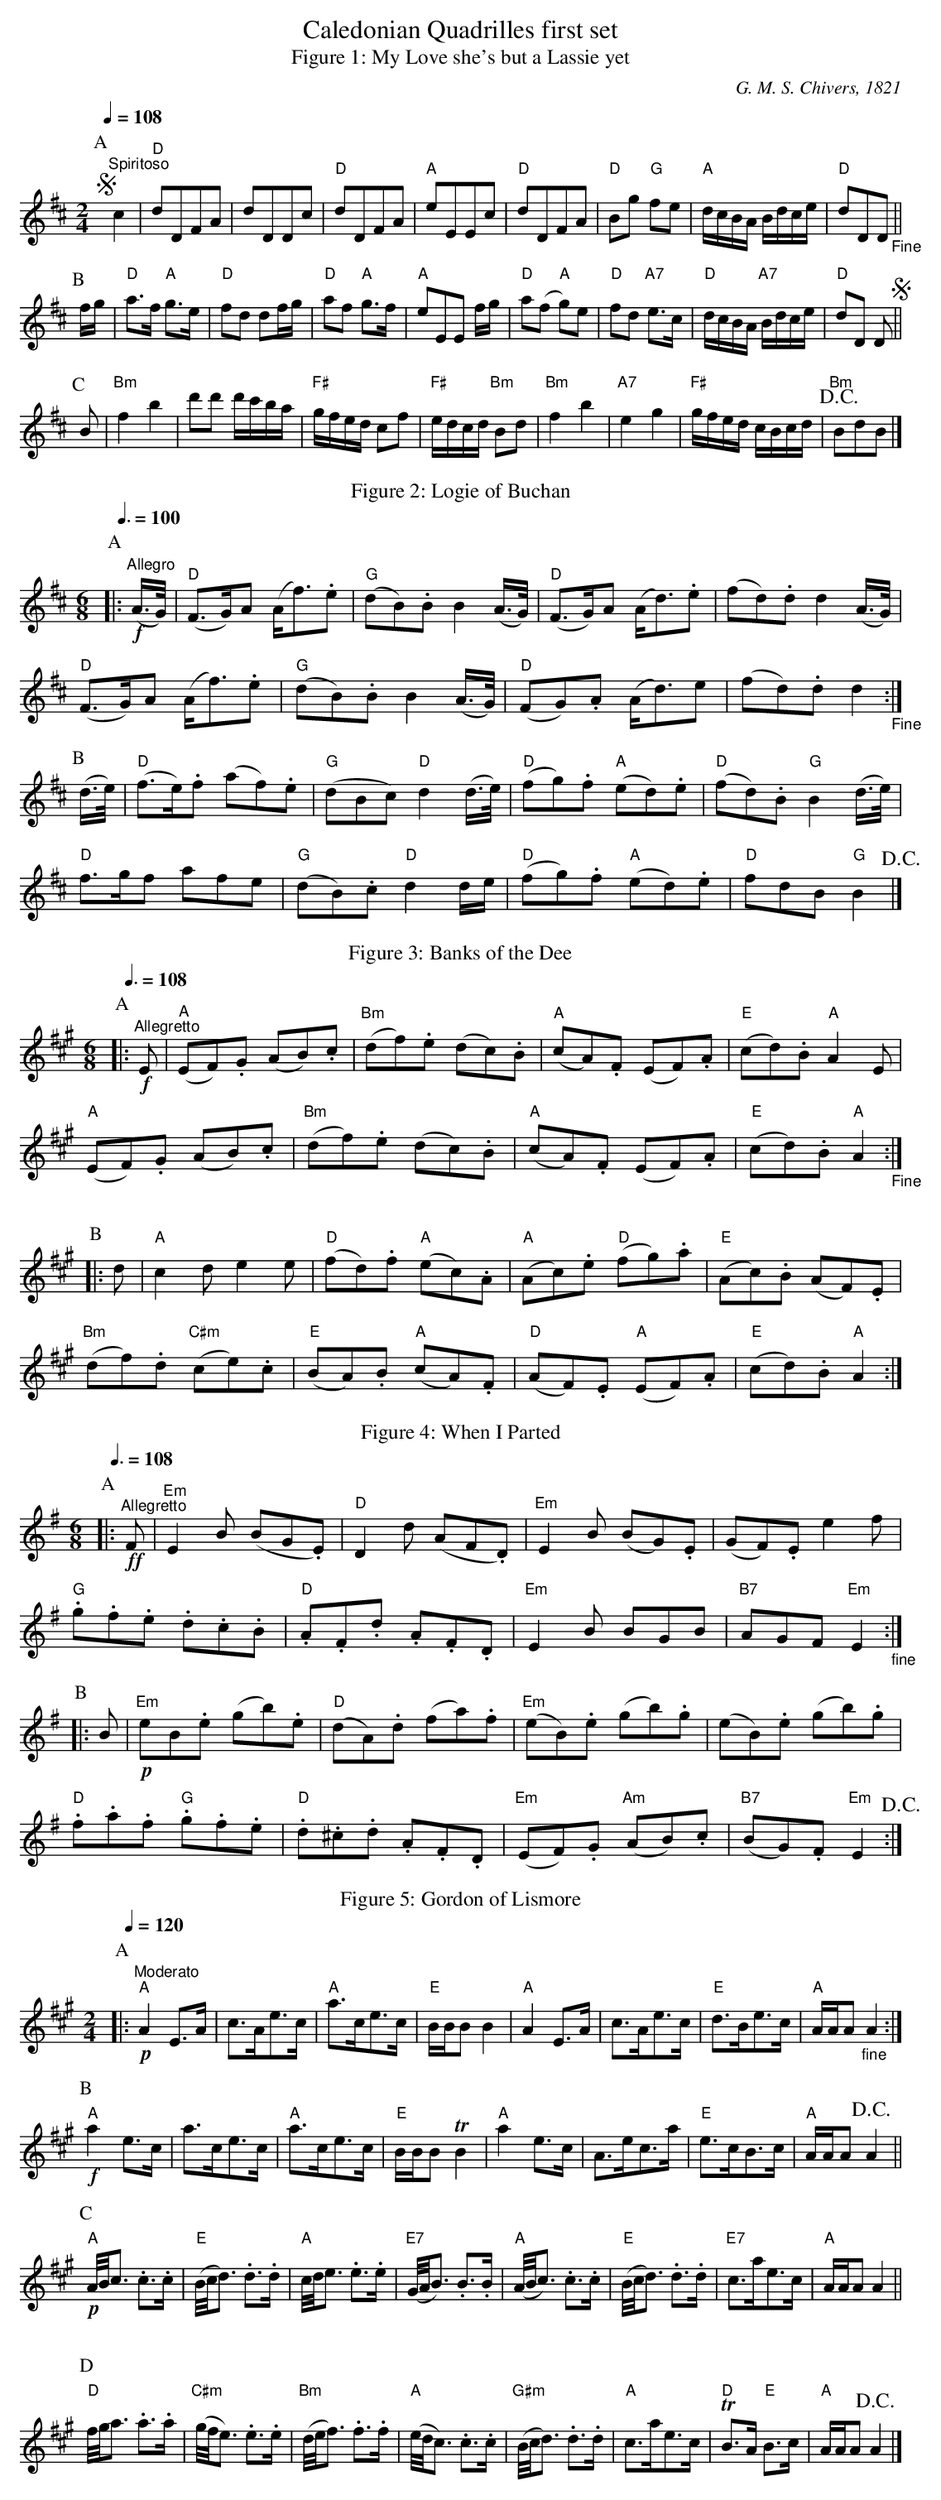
X:1
T:Caledonian Quadrilles first set
T:Figure 1: My Love she's but a Lassie yet
C:G. M. S. Chivers, 1821
Q:1/4=108
L:1/8
M:2/4
K:D
P:A
Sy"^Spiritoso"c2 | "D"dDFA | dDDc | "D"dDFA | "A"eEEc |\
"D"dDFA | "D"Bg "G"fe | "A"d/c/B/A/ B/d/c/e/ | "D"dDD "_Fine" ||
P:B
f/g/ | "D"a>f "A"g>e | "D"fd df/g/ | "D"af "A"g>f | "A"eEE f/g/ |\
"D"a(f "A"g)e | "D"fd "A7"e>c | "D"d/c/B/A/ "A7"B/d/c/e/ | "D"dD D S ||
P:C
B | "Bm"f2 b2 | d'd' d'/c'/b/a/ | "F#"g/f/e/d/ cf | "F#"e/d/c/d/ "Bm"Bd |\
"Bm"f2 b2 | "A7"e2 g2 | "F#"g/f/e/d/ c/B/c/d/ | !D.C.! "Bm"BdB |]
T:Figure 2: Logie of Buchan
Q:3/8=100
L:1/8
M:6/8
K:D
P:A
|: "^Allegro"!f!(A/>G/) | "D"(F>G)A (A<f).e | "G"(dB).B B2 (A/>G/) | "D"(F>G)A (A<d).e | (fd).d d2 (A/>G/) |
"D"(F>G)A (A<f).e | "G"(dB).B B2 (A/>G/) | "D"(FG).A (A<d)e | (fd).d d2 "_Fine" :|
P:B
(d/>e/) | "D"(f>e).f (af).e | "G"(dBc) "D"d2 (d/>e/) | "D"(fg).f "A"(ed).e | "D"(fd).B "G"B2 (d/>e/) |
"D"f>gf afe | "G"(dB).c "D"d2 d/e/ | "D"(fg).f "A"(ed).e | "D"fdB "G"B2 !D.C.! |]
T:Figure 3: Banks of the Dee
Q:3/8=108
L:1/8
M:6/8
K:A
P:A
|: "^Allegretto" !f!E | "A"(EF).G (AB).c | "Bm"(df).e (dc).B | "A"(cA).F (EF).A | "E"(cd).B "A"A2E |
"A"(EF).G (AB).c | "Bm"(df).e (dc).B | "A"(cA).F (EF).A | "E"(cd).B "A"A2 "_Fine" :|
P:B
|: d | "A"c2d e2e | "D"(fd).f "A"(ec).A | "A"(Ac).e "D"(fg).a | "E"(Ac).B (AF).E |
"Bm"(df).d "C#m"(ce).c | "E"(BA).B "A"(cA).F | "D"(AF).E "A"(EF).A | "E"(cd).B "A"A2 :|
T:Figure 4: When I Parted
Q:3/8=108
L:1/8
M:6/8
K:Em
P:A
|: "^Allegretto"!ff!F | "Em"E2B (BG.E) | "D"D2d (AF.D) | "Em"E2B (BG).E | (GF).E e2f |
"G".g.f.e .d.c.B | "D".A.F.d .A.F.D | "Em"E2B BGB | "B7"AGF "Em"E2 "_fine" :|
P:B
|: B | !p! "Em"eB.e (gb).e | "D"(dA).d (fa).f | "Em"(eB).e (gb).g | (eB).e (gb).g |
"D".f.a.f "G".g.f.e | "D".d.^c.d .A.F.D | "Em"(EF).G "Am"(AB).c | "B7"(BG).F "Em"E2 !D.C.! :|
T:Figure 5: Gordon of Lismore
Q:1/4=120
L:1/8
M:2/4
K:A
P:A
|: !p!"^Moderato" "A"A2E>A | c>Ae>c | "A"a>ce>c | "E"B/B/B B2 | "A"A2E>A | c>Ae>c | "E"d>Be>c | "A"A/A/A "_fine" A2 :|
P:B
!f!"A"a2 e>c | a>ce>c | "A"a>ce>c | "E"B/B/B TB2 | "A"a2 e>c | A>ec>a | "E"e>cB>c | "A"A/A/A !D.C.! A2 ||
P:C
!p! "A"A//B//c3/ .c>.c | "E"(B//c//d3/) .d>.d | "A"c//d//e3/ .e>.e | "E7"(G//A//B3/) .B>.B | "A"(A//B//c3/) .c>.c | "E"(B//c//d3/) .d>.d | "E7"c>ae>c | "A"A/A/A A2 ||
P:D
"D"f//g//a3/ .a>.a | "C#m"(g//f//e3/) .e>.e | "Bm"(d//e//f3/) .f>.f | "A"(e//d//c3/) .c>.c | "G#m"(B//c//d3/) .d>.d | "A"c>ae>c | "D"TB>A "E"B>c | "A"A/A/A !D.C.! A2 |]
